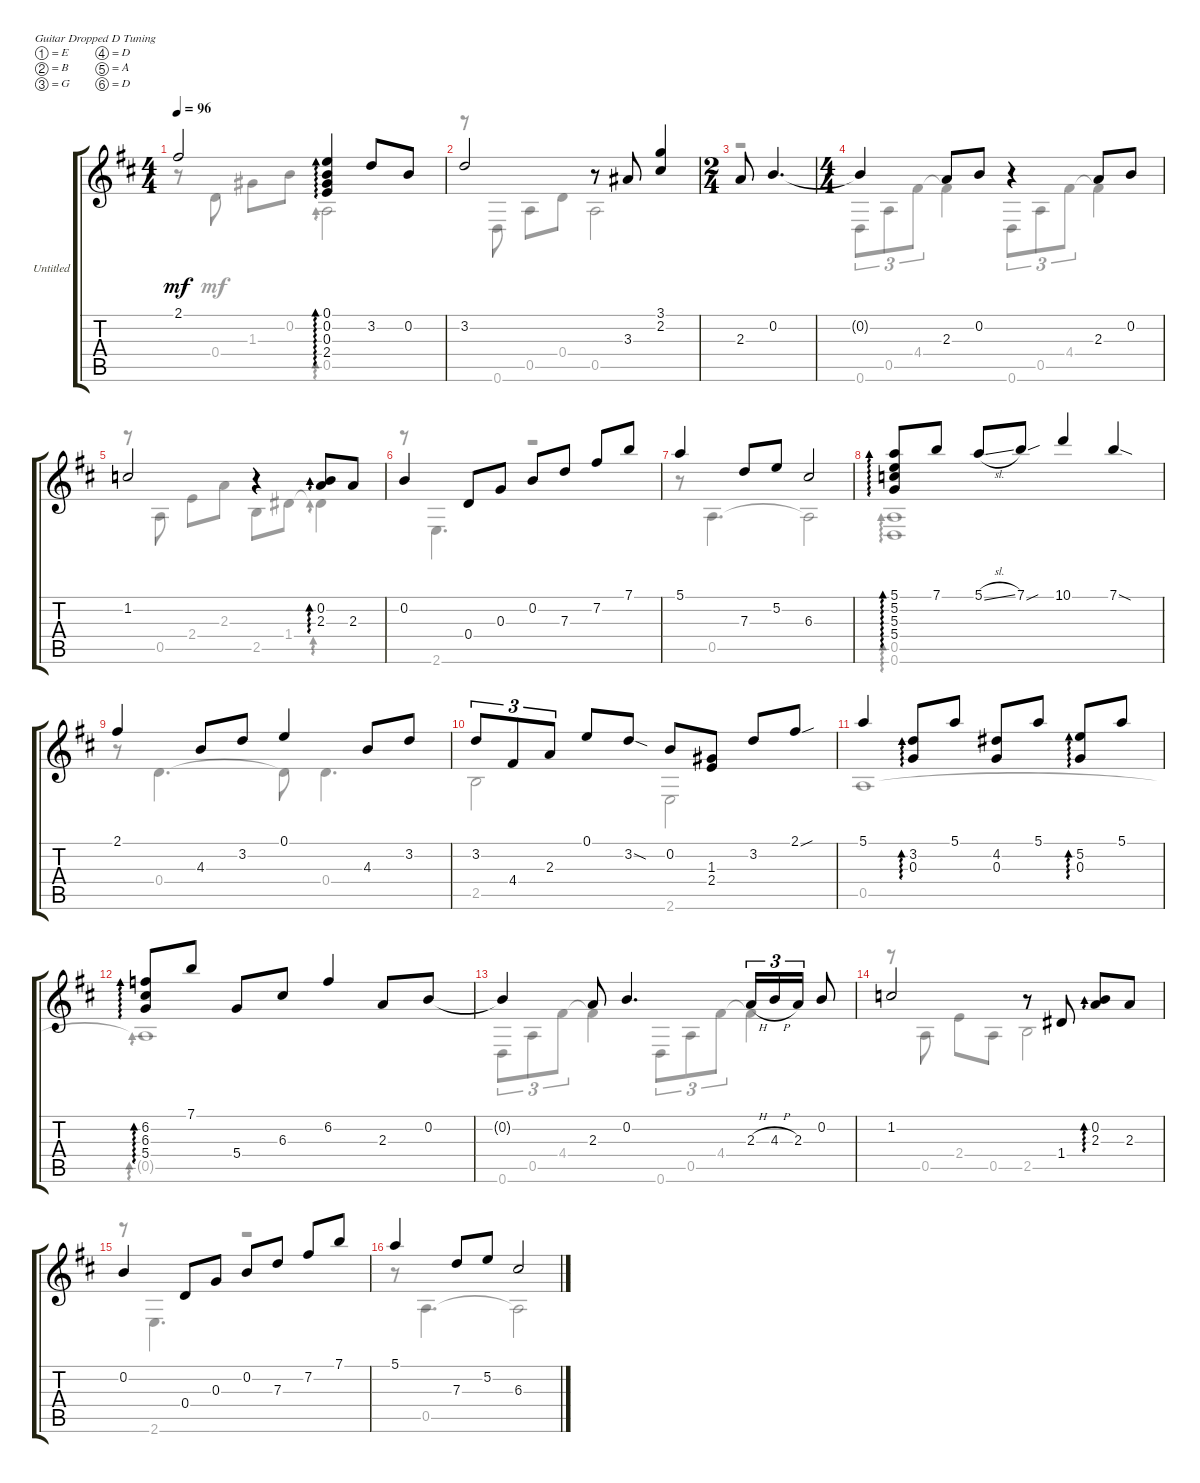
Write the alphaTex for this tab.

\bracketExtendMode groupsimilarinstruments
\firstSystemTrackNameOrientation horizontal
\otherSystemsTrackNameOrientation horizontal
\track ("Untitled" "Untitled") {instrument acousticguitarnylon}
\staff {score tabs}
\tuning (E4 B3 G3 D3 A2 D2)
\voice
\ts (4 4)
\tempo 96
\clef g2
\ks bminor
2.1.2{dy mf} (0.1 0.2 0.3 2.4).4{ad 0} 3.2.8 0.2.8 |
3.2.2 r.8 3.3.8 (3.1 2.2).4 |
\ts (2 4)
2.3.8 0.2.4{d} |
\ts (4 4)
0.2{t}.4 2.3.8 0.2.8 r.4 2.3.8 0.2.8 |
1.2.2 r.4 (0.2 2.3).8{ad 0} 2.3.8 |
0.2.4 0.4.8 0.3.8 0.2.8 7.3.8 7.2.8 7.1.8 |
5.1.4 7.3.8 5.2.8 6.3.2 |
(5.1 5.2 5.3 5.4).8{ad 0} 7.1.8 5.1{sl}.8 7.1{sou}.8 10.1.4 7.1{sod}.4 |
2.1.4 4.3.8 3.2.8 0.1.4 4.3.8 3.2.8 |
3.2.8{tu (3 2)} 4.4.8{tu (3 2)} 2.3.8{tu (3 2)} 0.1.8 3.2{sod}.8 0.2.8 (1.3 2.4).8 3.2.8 2.1{sou}.8 |
5.1.4 (3.2 0.3).8{ad 0} 5.1.8 (4.2 0.3).8 5.1.8 (5.2 0.3).8{ad 0} 5.1.8 |
(6.2 6.3 5.4).8{ad 0} 7.1.8 5.4.8 6.3.8 6.2.4 2.3.8 0.2.8 |
0.2{t}.4 2.3.8 0.2.4{d} 2.3{h}.16{tu (3 2)} 4.3{h}.16{tu (3 2)} 2.3.16{tu (3 2)} 0.2.8 |
1.2.2 r.8 1.4.8 (0.2 2.3).8{ad 0} 2.3.8 |
0.2.4 0.4.8 0.3.8 0.2.8 7.3.8 7.2.8 7.1.8 |
5.1.4 7.3.8 5.2.8 6.3.2
\voice
\clef g2
\ottava regular
\simile none
\ks bminor
r.8{dy mf} 0.4.8 1.3.8 0.2.8 0.5.2{ad 0} |
r.8 0.6.8 0.5.8 0.4.8 0.5.2 |
r.2 |
0.6.8{tu (3 2)} 0.5.8{tu (3 2)} 4.4.8{tu (3 2)} 4.4{t}.4 0.6.8{tu (3 2)} 0.5.8{tu (3 2)} 4.4.8{tu (3 2)} 4.4{t}.4 |
r.8 0.5.8 2.4.8 2.3.8 2.5.8 1.4.8 1.4{t}.4{ad 0} |
r.8 2.6.4{d} r.2 |
r.8 0.5.4{d} 0.5{t}.2 |
(0.5 0.6).1{ad 0} |
r.8 0.4.4{d} 0.4{t}.8 0.4.4{d} |
2.5.2 2.6.2 |
0.5.1 |
0.5{t}.1{ad 0} |
0.6.8{tu (3 2)} 0.5.8{tu (3 2)} 4.4.8{tu (3 2)} 4.4{t}.4 0.6.8{tu (3 2)} 0.5.8{tu (3 2)} 4.4.8{tu (3 2)} 4.4{t}.4 |
r.8 0.5.8 2.4.8 0.5.8 2.5.2 |
r.8 2.6.4{d} r.2 |
r.8 0.5.4{d} 0.5{t}.2
